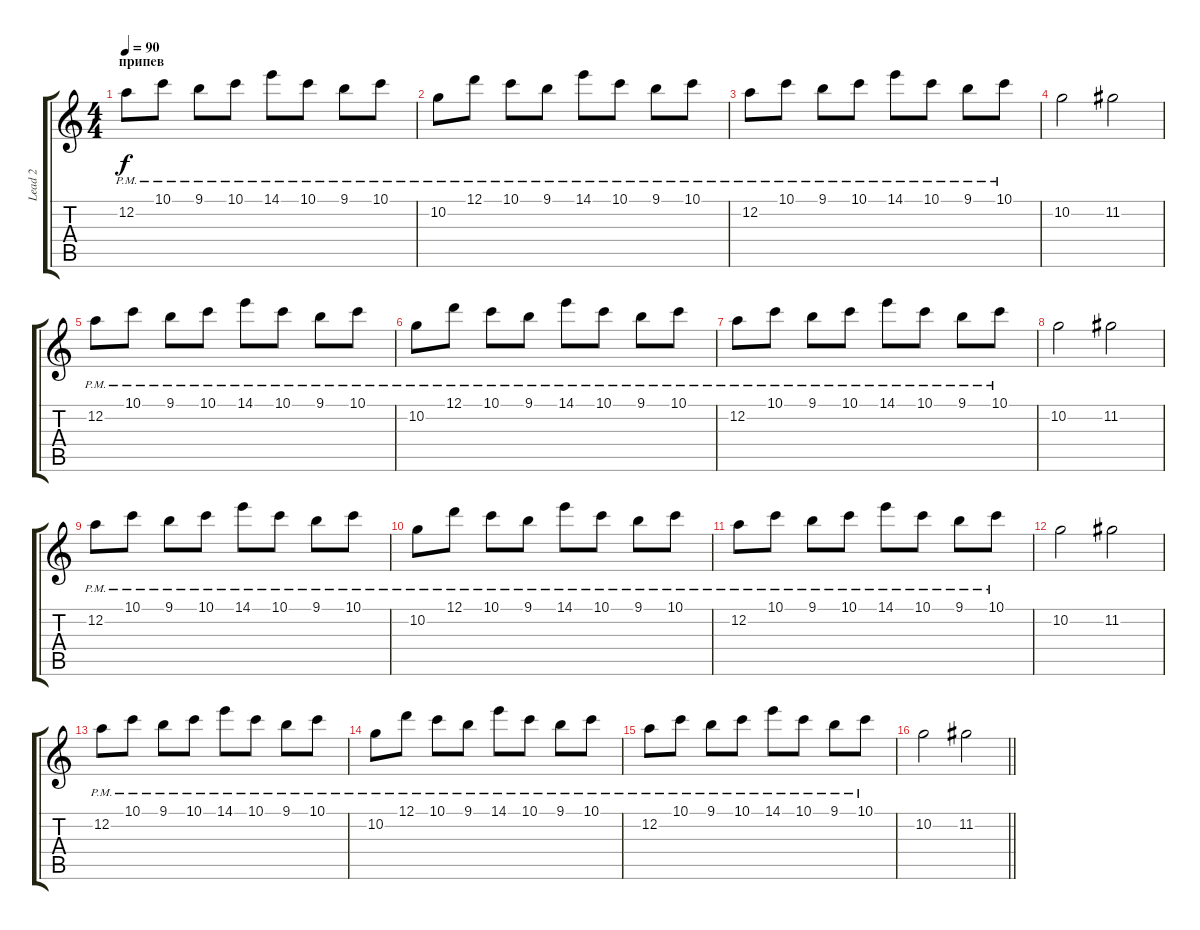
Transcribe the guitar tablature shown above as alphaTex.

\track ("Lead 2" "Lead 2") {instrument overdrivenguitar}
\staff {score tabs}
\tuning (D4 A3 F3 C3 G2 D2) {hide}
\ts (4 4)
\section ("" "припев")
\tempo 90
\clef g2
\ks c
12.2{pm}.8{dy f} 10.1{pm}.8 9.1{pm}.8 10.1{pm}.8 14.1{pm}.8 10.1{pm}.8 9.1{pm}.8 10.1{pm}.8 |
10.2{pm}.8 12.1{pm}.8 10.1{pm}.8 9.1{pm}.8 14.1{pm}.8 10.1{pm}.8 9.1{pm}.8 10.1{pm}.8 |
12.2{pm}.8 10.1{pm}.8 9.1{pm}.8 10.1{pm}.8 14.1{pm}.8 10.1{pm}.8 9.1{pm}.8 10.1{pm}.8 |
10.2.2 11.2.2 |
12.2{pm}.8 10.1{pm}.8 9.1{pm}.8 10.1{pm}.8 14.1{pm}.8 10.1{pm}.8 9.1{pm}.8 10.1{pm}.8 |
10.2{pm}.8 12.1{pm}.8 10.1{pm}.8 9.1{pm}.8 14.1{pm}.8 10.1{pm}.8 9.1{pm}.8 10.1{pm}.8 |
12.2{pm}.8 10.1{pm}.8 9.1{pm}.8 10.1{pm}.8 14.1{pm}.8 10.1{pm}.8 9.1{pm}.8 10.1{pm}.8 |
10.2.2 11.2.2 |
12.2{pm}.8 10.1{pm}.8 9.1{pm}.8 10.1{pm}.8 14.1{pm}.8 10.1{pm}.8 9.1{pm}.8 10.1{pm}.8 |
10.2{pm}.8 12.1{pm}.8 10.1{pm}.8 9.1{pm}.8 14.1{pm}.8 10.1{pm}.8 9.1{pm}.8 10.1{pm}.8 |
12.2{pm}.8 10.1{pm}.8 9.1{pm}.8 10.1{pm}.8 14.1{pm}.8 10.1{pm}.8 9.1{pm}.8 10.1{pm}.8 |
10.2.2 11.2.2 |
12.2{pm}.8 10.1{pm}.8 9.1{pm}.8 10.1{pm}.8 14.1{pm}.8 10.1{pm}.8 9.1{pm}.8 10.1{pm}.8 |
10.2{pm}.8 12.1{pm}.8 10.1{pm}.8 9.1{pm}.8 14.1{pm}.8 10.1{pm}.8 9.1{pm}.8 10.1{pm}.8 |
12.2{pm}.8 10.1{pm}.8 9.1{pm}.8 10.1{pm}.8 14.1{pm}.8 10.1{pm}.8 9.1{pm}.8 10.1{pm}.8 |
\barLineRight lightlight
10.2.2 11.2.2
